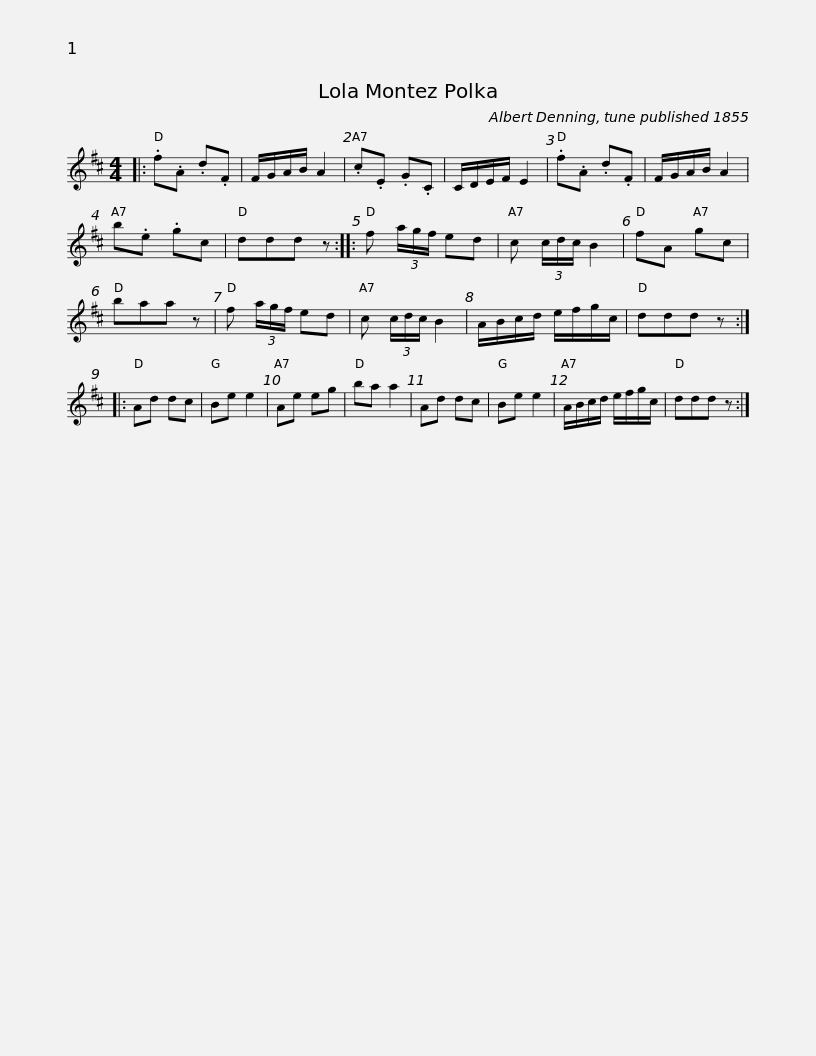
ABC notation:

X:1
L:1/8
M:4/4
I:linebreak $
K:D
V:1 treble
V:1
|: .f.A .d.F | F/G/A/B/ A2 | .c.E .G.C | C/D/E/F/ E2 | .f.A .d.F | %5
 F/G/A/B/ A2 | b.e .gc | ddd z :: f (3a/g/f/ ed |$ c (3c/d/c/ B2 | %10
 fA gc | baa z | f (3a/g/f/ ed | c (3c/d/c/ B2 | A/B/c/d/ e/f/g/c/ | %15
 ddd z :: Ad dc | Be e2 |$ Ae eg | ba a2 | %20
 Ad dc | Be e2 | A/B/c/d/ e/f/g/c/ | ddd z :| %24
